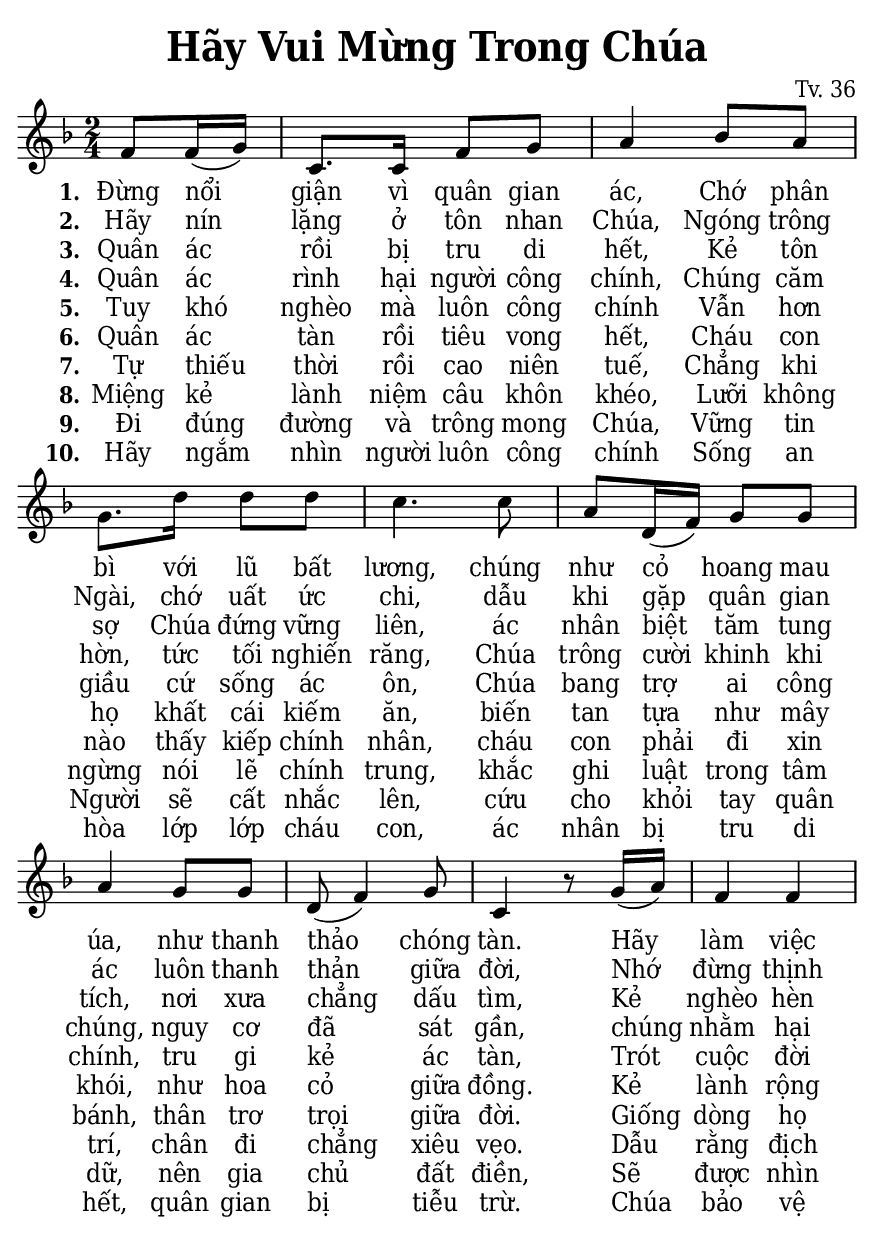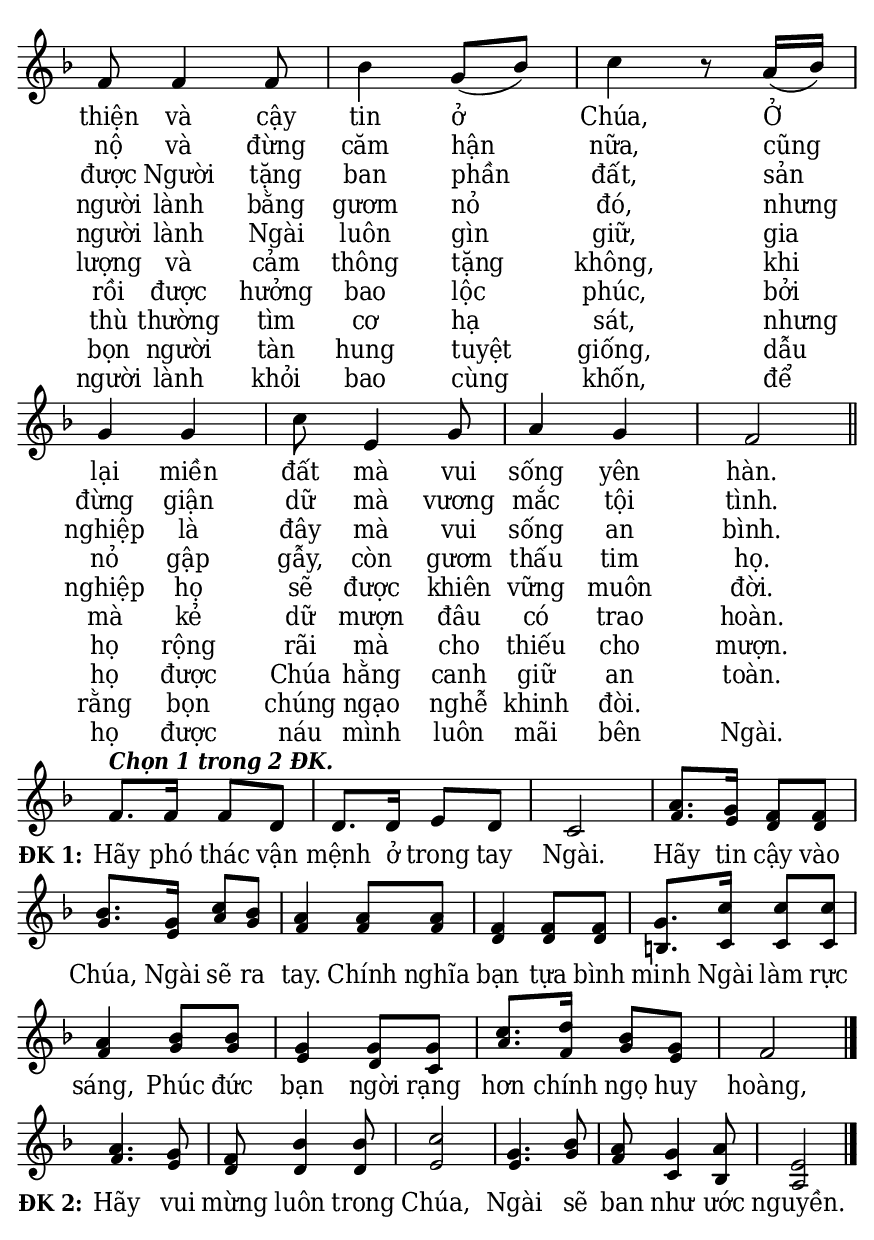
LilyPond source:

% Cài đặt chung\
\version "2.22.1"
\include "english.ly"

\header {
  title = \markup { \fontsize #1 "Hãy Vui Mừng Trong Chúa" }
  composer = "Tv. 36"
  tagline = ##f
}

% Nhạc phiên khúc
nhacPhienKhucSop = \relative c' {
  \autoPageBreaksOff
  \partial 4 f8 f16 (g) |
  c,8. c16 f8 g |
  a4 bf8 a |
  g8. d'16 d8 d |
  c4. c8 |
  a d,16 (f) g8 g |
  a4 g8 g |
  d (f4) g8 |
  c,4 r8 g'16 (a) |
  f4 f |
  
  \pageBreak
  
  f8 f4 f8 |
  bf4 g8 (bf) |
  c4 r8 a16 (bf) |
  g4 g |
  c8 e,4 g8 |
  a4 g |
  f2 \bar "||" \break
  
  ^\markup { \bold \italic "Chọn 1 trong 2 ĐK." }
  f8. f16 f8 d |
  d8. d16 e8 d |
  c2 |
  a'8. g16 f8 f |
  bf8. g16 c8 bf |
  a4 a8 a |
  f4 f8 f |
  g8. c16 c8 c |
  a4 bf8 bf |
  g4 g8 g |
  c8. d16 bf8 g |
  f2 \bar "|." \break
  
  a4. g8 |
  f bf4 bf8 |
  c2 |
  g4. bf8 |
  a g4 a8 |
  e2 \bar "|."
}

nhacPhienKhucAlto = \relative c' {
  r4 |
  R2*16
  
  f8. f16 f8 d |
  d8. d16 e8 d |
  c2 |
  f8. e16 d8 d |
  g8. e16 a8 g |
  f4 f8 f |
  d4 d8 d |
  b!8. c16 c8 c |
  f4 g8 g |
  e4 d8 c |
  a'8. f16 g8 e |
  f2
  
  f4. e8 |
  d d4 d8 |
  e2 |
  e4. g8 |
  f c4 bf8 |
  a2
}

% Lời phiên khúc
loiPhienKhucSop = \lyrics {
  <<
    {
      \set stanza = "1."
      Đừng nổi giận vì quân gian ác,
      Chớ phân bì với lũ bất lương,
      chúng như cỏ hoang mau úa,
      như thanh thảo chóng tàn.
      Hãy làm việc thiện và cậy tin ở Chúa,
      Ở lại miền đất mà vui sống yên hàn.
    }
    \new Lyrics {
	    \set associatedVoice = "beSop"
	    \set stanza = "2."
	    Hãy nín lặng ở tôn nhan Chúa,
	    Ngóng trông Ngài, chớ uất ức chi,
	    dẫu khi gặp quân gian ác
	    luôn thanh thản giữa đời,
	    Nhớ đừng thịnh nộ và đừng căm hận nữa,
	    cũng đừng giận dữ mà vương mắc tội tình.
    }
    \new Lyrics {
	    \set associatedVoice = "beSop"
	    \set stanza = "3."
	    Quân ác rồi bị tru di hết,
	    Kẻ tôn sợ Chúa đứng vững liên,
	    ác nhân biệt tăm tung tích,
	    nơi xưa chẳng dấu tìm,
	    Kẻ nghèo hèn được Người tặng ban phần đất,
	    sản nghiệp là đây mà vui sống an bình.
    }
    \new Lyrics {
	    \set associatedVoice = "beSop"
	    \set stanza = "4."
	    Quân ác rình hại người công chính,
	    Chúng căm hờn, tức tối nghiến răng,
	    Chúa trông cười khinh khi chúng,
	    nguy cơ đã sát gần,
	    chúng nhằm hại người lành bằng gươm nỏ đó,
	    nhưng nỏ gập gẫy, còn gươm thấu tim họ.
    }
    \new Lyrics {
	    \set associatedVoice = "beSop"
	    \set stanza = "5."
	    Tuy khó nghèo mà luôn công chính
	    Vẫn hơn giầu cứ sống ác ôn,
	    Chúa bang trợ ai công chính,
	    tru gi kẻ ác tàn,
	    Trót cuộc đời người lành Ngài luôn gìn giữ,
	    gia nghiệp họ sẽ được khiên vững muôn đời.
    }
    \new Lyrics {
	    \set associatedVoice = "beSop"
	    \set stanza = "6."
	    Quân ác tàn rồi tiêu vong hết,
	    Cháu con họ khất cái kiếm ăn,
	    biến tan tựa như mây khói,
	    như hoa cỏ giữa đồng.
	    Kẻ lành rộng lượng và cảm thông tặng không,
	    khi mà kẻ dữ mượn đâu có trao hoàn.
    }
    \new Lyrics {
	    \set associatedVoice = "beSop"
	    \set stanza = "7."
	    Tự thiếu thời rồi cao niên tuế,
	    Chẳng khi nào thấy kiếp chính nhân,
	    cháu con phải đi xin bánh,
	    thân trơ trọi giữa đời.
	    Giống dòng họ rồi được hưởng bao lộc phúc,
	    bởi họ rộng rãi mà cho thiếu cho mượn.
    }
    \new Lyrics {
	    \set associatedVoice = "beSop"
	    \set stanza = "8."
	    Miệng kẻ lành niệm câu khôn khéo,
	    Lưỡi không ngừng nói lẽ chính trung,
	    khắc ghi luật trong tâm trí,
	    chân đi chẳng xiêu vẹo.
	    Dẫu rằng địch thù thường tìm cơ hạ sát,
	    nhưng họ được Chúa hằng canh giữ an toàn.
    }
    \new Lyrics {
	    \set associatedVoice = "beSop"
	    \set stanza = "9."
	    Đi đúng đường và trông mong Chúa,
	    Vững tin Người sẽ cất nhắc lên,
	    cứu cho khỏi tay quân dữ,
	    nên gia chủ đất điền,
	    Sẽ được nhìn bọn người tàn hung tuyệt giống,
	    dẫu rằng bọn chúng ngạo nghễ khinh đòi.
    }
    \new Lyrics {
	    \set associatedVoice = "beSop"
	    \set stanza = "10."
	    Hãy ngắm nhìn người luôn công chính
	    Sống an hòa lớp lớp cháu con,
	    ác nhân bị tru di hết,
	    quân gian bị tiễu trừ.
	    Chúa bảo vệ người lành khỏi bao cùng khốn,
	    để họ được náu mình luôn mãi bên Ngài.
    }
  >>
  \set stanza = "ĐK 1:"
  Hãy phó thác vận mệnh ở trong tay Ngài.
  Hãy tin cậy vào Chúa, Ngài sẽ ra tay.
  Chính nghĩa bạn tựa bình minh
  Ngài làm rực sáng,
  Phúc đức bạn ngời rạng hơn chính ngọ huy hoàng,
  
  \set stanza = "ĐK 2:"
  Hãy vui mừng luôn trong Chúa,
  Ngài sẽ ban như ước nguyền.
}

% Dàn trang
\paper {
  #(set-paper-size "a5")
  top-margin = 3\mm
  bottom-margin = 3\mm
  left-margin = 3\mm
  right-margin = 3\mm
  indent = #0
  #(define fonts
	 (make-pango-font-tree "Deja Vu Serif Condensed"
	 		       "Deja Vu Serif Condensed"
			       "Deja Vu Serif Condensed"
			       (/ 20 20)))
  print-page-number = ##f
  ragged-last-bottom = ##t
  ragged-bottom = ##t
  page-count = 2
}

TongNhip = {
  \key f \major \time 2/4
  \set Timing.beamExceptions = #'()
  \set Timing.baseMoment = #(ly:make-moment 1/4)
}

% Đổi kích thước nốt cho bè phụ
notBePhu =
#(define-music-function (font-size music) (number? ly:music?)
   (for-some-music
     (lambda (m)
       (if (music-is-of-type? m 'rhythmic-event)
           (begin
             (set! (ly:music-property m 'tweaks)
                   (cons `(font-size . ,font-size)
                         (ly:music-property m 'tweaks)))
             #t)
           #f))
     music)
   music)

\score {
  \new ChoirStaff <<
    \new Staff \with {
        \consists "Merge_rests_engraver"
        printPartCombineTexts = ##f
      }
      <<
      \new Voice \TongNhip \partCombine 
        \nhacPhienKhucSop
        \notBePhu -1 { \nhacPhienKhucAlto }
      \new NullVoice = beSop \nhacPhienKhucSop
      \new Lyrics \lyricsto beSop \loiPhienKhucSop
      >>
  >>
  \layout {
    \override Lyrics.LyricSpace.minimum-distance = #0.6
    \override Score.BarNumber.break-visibility = ##(#f #f #f)
    \override Score.SpacingSpanner.uniform-stretching = ##t
  } 
}
